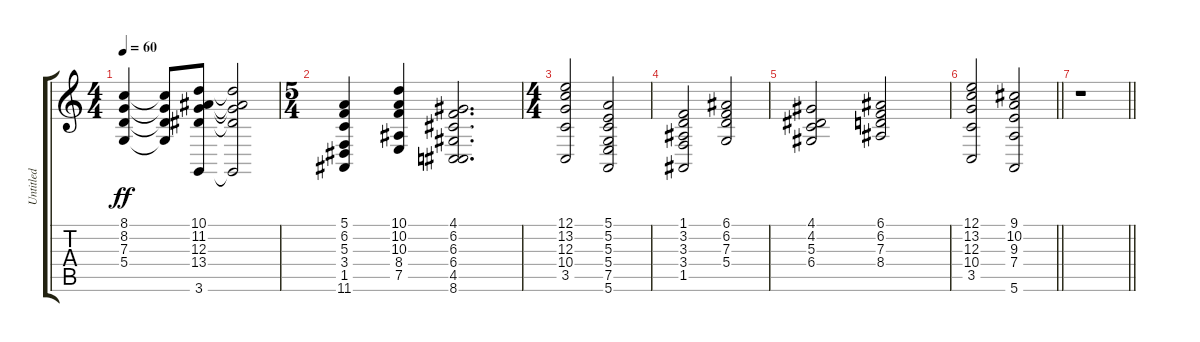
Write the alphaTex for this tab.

\track ("Untitled" "Untitled") {instrument synthstrings1}
\staff {score tabs}
\tuning (E4 B3 G3 D3 A2 E2) {hide}
\ts (4 4)
\tempo 60
\clef g2
\ks c
(8.1 8.2 7.3 5.4).4{dy ff} (8.1{t} 8.2{t} 7.3{t} 5.4{t}).8 (10.1 11.2 12.3 13.4 3.6).8 (10.1{t} 11.2{t} 12.3{t} 13.4{t} 3.6{t}).2 |
\ts (5 4)
(5.1 6.2 5.3 3.4 1.5 11.6).4 (10.1 10.2 10.3 8.4 7.5).4 (4.1 6.2 6.3 6.4 4.5 8.6).2{d} |
\ts (4 4)
(12.1 13.2 12.3 10.4 3.5).2 (5.1 5.2 5.3 5.4 7.5 5.6).2 |
(1.1 3.2 3.3 3.4 1.5).2 (6.1 6.2 7.3 5.4).2 |
(4.1 4.2 5.3 6.4).2 (6.1 6.2 7.3 8.4).2 |
\barLineRight lightlight
(12.1 13.2 12.3 10.4 3.5).2 (9.1 10.2 9.3 7.4 5.6).2 |
\barLineRight lightlight
r.1
